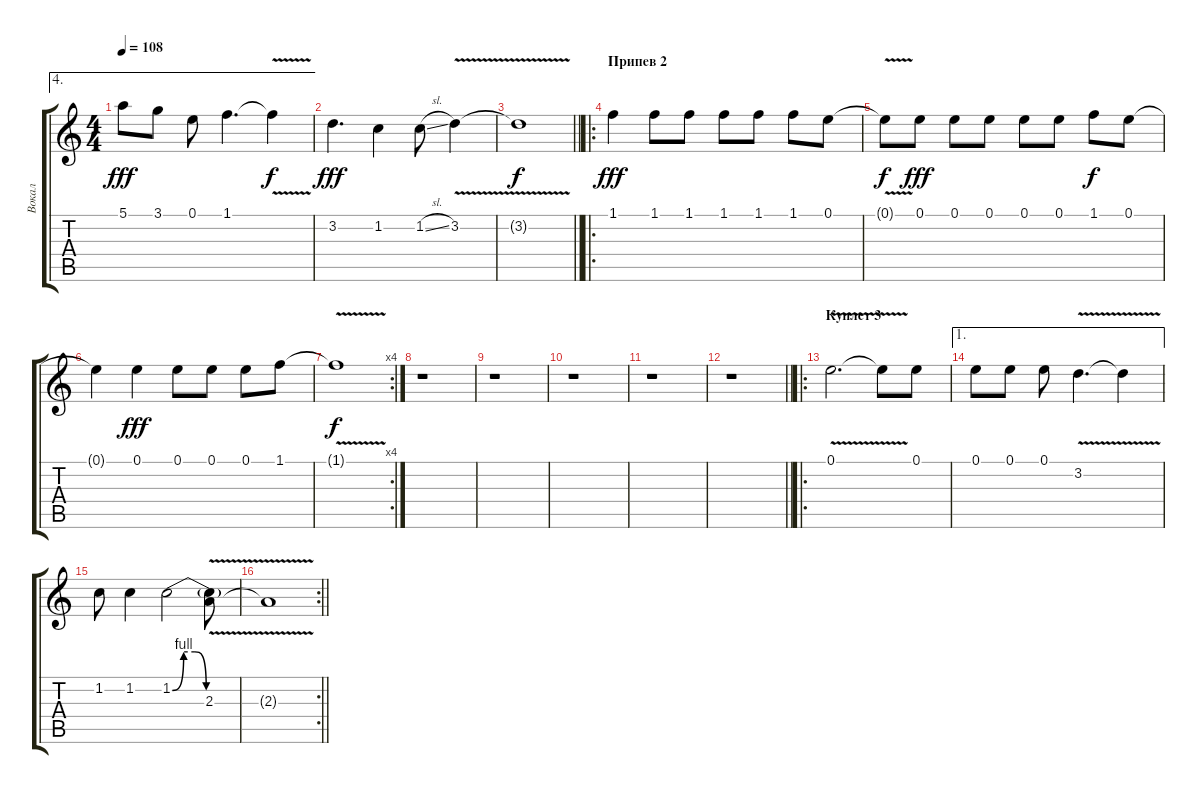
\track ("Вокал" "Вокал") {instrument electricguitarjazz}
\staff {score tabs}
\tuning (E4 B3 G3 D3 A2 E2) {hide}
\ae 4
\ts (4 4)
\tempo 108
\clef g2
\ks c
5.1.8{dy fff} 3.1.8 0.1.8 1.1.4{d} 1.1{v t}.4{dy f} |
3.2.4{d dy fff} 1.2.4 1.2{sl}.8 3.2{v}.4 |
\barLineRight lightlight
3.2{v t}.1{dy f} |
\ro
\section ("" "Припев 2")
1.1.4{dy fff} 1.1.8 1.1.8 1.1.8 1.1.8 1.1.8 0.1.8 |
0.1{v t}.8{dy f} 0.1.8{dy fff} 0.1.8 0.1.8 0.1.8 0.1.8 1.1.8{dy f} 0.1.8 |
0.1{t}.4 0.1.4{dy fff} 0.1.8 0.1.8 0.1.8 1.1.8 |
\rc 4
1.1{v t}.1{dy f} |
r.1 |
r.1 |
r.1 |
r.1 |
\barLineRight lightlight
r.1 |
\ro
\section ("" "Куплет 3")
0.1{v}.2{d} 0.1{t}.8 0.1.8 |
\ae 1
0.1.8 0.1.8 0.1.8 3.2{v}.4{d} 3.2{t}.4 |
1.2.8 1.2.4 1.2{be (custom 0 0 10 4 20 4 30 0 60 0)}.2 (1.2{t} 2.3{v}).8 |
\rc 2
\barLineRight lightlight
2.3{t}.1
